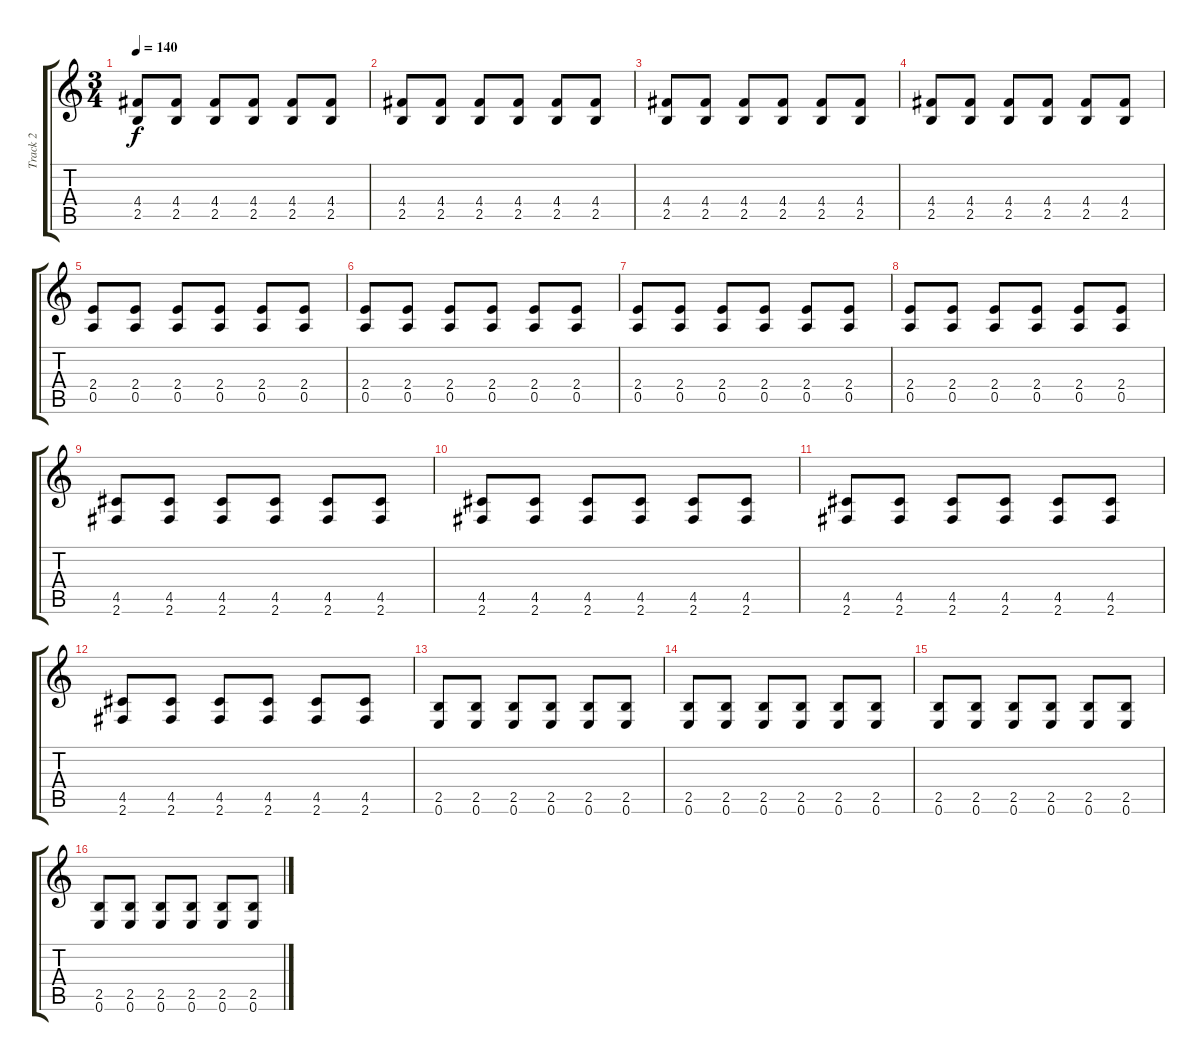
\track ("Track 2" "Track 2") {instrument distortionguitar}
\staff {score tabs}
\tuning (E4 B3 G3 D3 A2 E2) {hide}
\ts (3 4)
\tempo 140
\clef g2
\ks c
(4.4 2.5).8{dy f} (4.4 2.5).8 (4.4 2.5).8 (4.4 2.5).8 (4.4 2.5).8 (4.4 2.5).8 |
(4.4 2.5).8 (4.4 2.5).8 (4.4 2.5).8 (4.4 2.5).8 (4.4 2.5).8 (4.4 2.5).8 |
(4.4 2.5).8 (4.4 2.5).8 (4.4 2.5).8 (4.4 2.5).8 (4.4 2.5).8 (4.4 2.5).8 |
(4.4 2.5).8 (4.4 2.5).8 (4.4 2.5).8 (4.4 2.5).8 (4.4 2.5).8 (4.4 2.5).8 |
(2.4 0.5).8 (2.4 0.5).8 (2.4 0.5).8 (2.4 0.5).8 (2.4 0.5).8 (2.4 0.5).8 |
(2.4 0.5).8 (2.4 0.5).8 (2.4 0.5).8 (2.4 0.5).8 (2.4 0.5).8 (2.4 0.5).8 |
(2.4 0.5).8 (2.4 0.5).8 (2.4 0.5).8 (2.4 0.5).8 (2.4 0.5).8 (2.4 0.5).8 |
(2.4 0.5).8 (2.4 0.5).8 (2.4 0.5).8 (2.4 0.5).8 (2.4 0.5).8 (2.4 0.5).8 |
(4.5 2.6).8 (4.5 2.6).8 (4.5 2.6).8 (4.5 2.6).8 (4.5 2.6).8 (4.5 2.6).8 |
(4.5 2.6).8 (4.5 2.6).8 (4.5 2.6).8 (4.5 2.6).8 (4.5 2.6).8 (4.5 2.6).8 |
(4.5 2.6).8 (4.5 2.6).8 (4.5 2.6).8 (4.5 2.6).8 (4.5 2.6).8 (4.5 2.6).8 |
(4.5 2.6).8 (4.5 2.6).8 (4.5 2.6).8 (4.5 2.6).8 (4.5 2.6).8 (4.5 2.6).8 |
(2.5 0.6).8 (2.5 0.6).8 (2.5 0.6).8 (2.5 0.6).8 (2.5 0.6).8 (2.5 0.6).8 |
(2.5 0.6).8 (2.5 0.6).8 (2.5 0.6).8 (2.5 0.6).8 (2.5 0.6).8 (2.5 0.6).8 |
(2.5 0.6).8 (2.5 0.6).8 (2.5 0.6).8 (2.5 0.6).8 (2.5 0.6).8 (2.5 0.6).8 |
(2.5 0.6).8 (2.5 0.6).8 (2.5 0.6).8 (2.5 0.6).8 (2.5 0.6).8 (2.5 0.6).8
